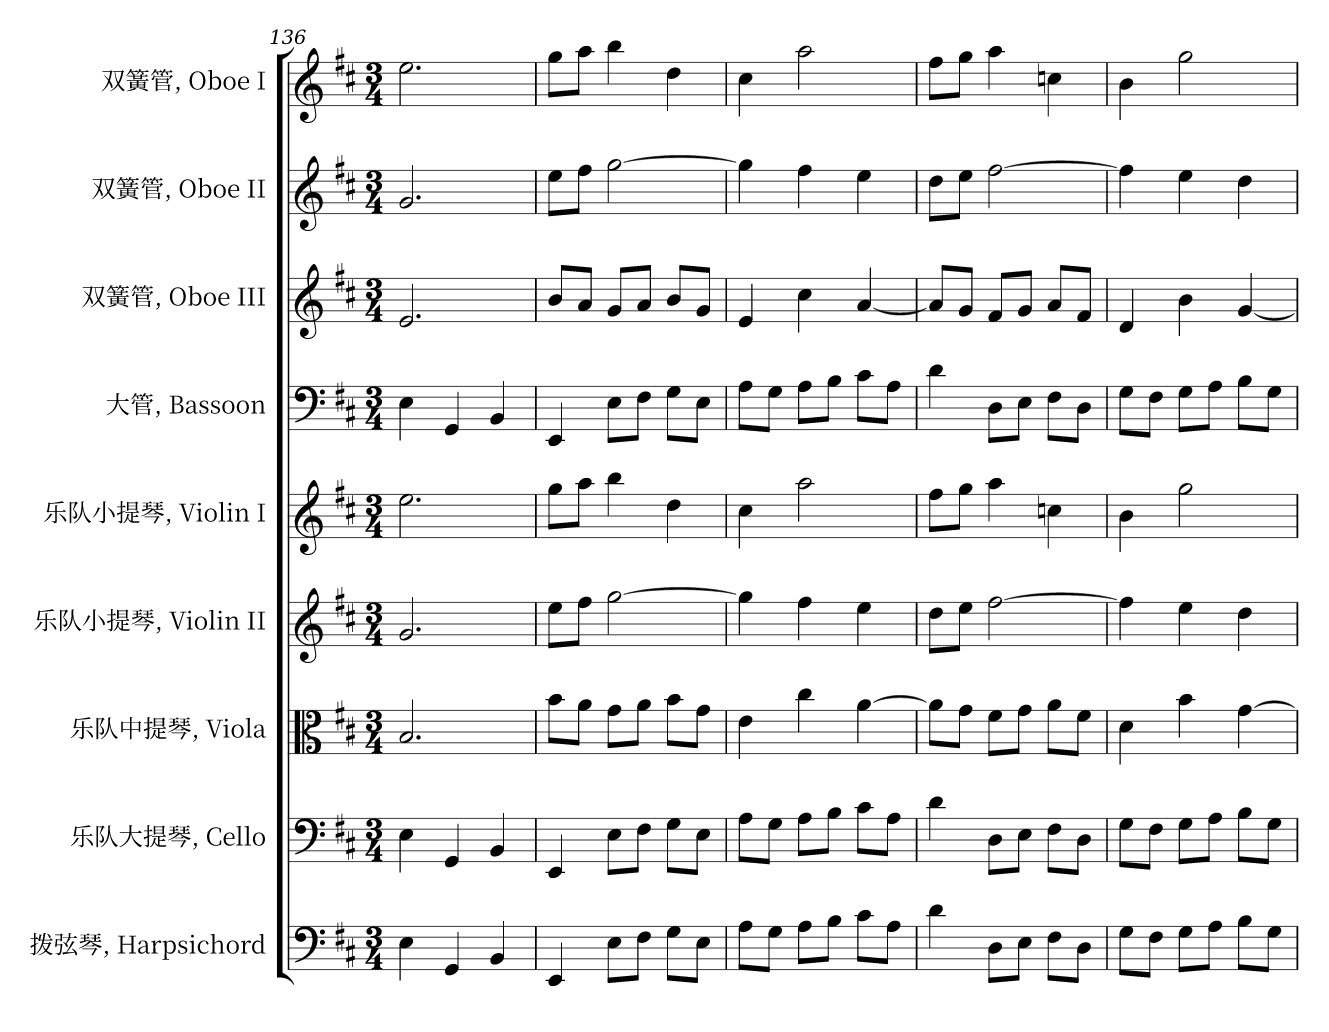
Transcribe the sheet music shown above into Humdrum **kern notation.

**kern	**kern	**kern	**kern	**kern	**kern	**kern	**kern	**kern
*part9	*part8	*part7	*part6	*part5	*part4	*part3	*part2	*part1
*staff9	*staff8	*staff7	*staff6	*staff5	*staff4	*staff3	*staff2	*staff1
*I"拨弦琴, Harpsichord	*I"乐队大提琴, Cello	*I"乐队中提琴, Viola	*I"乐队小提琴, Violin II	*I"乐队小提琴, Violin I	*I"大管, Bassoon	*I"双簧管, Oboe III	*I"双簧管, Oboe II	*I"双簧管, Oboe I
*I'Hch.	*	*	*	*	*I'Bsn.	*I'Ob.	*I'Ob.	*I'Ob.
*clefF4	*clefF4	*clefC3	*clefG2	*clefG2	*clefF4	*clefG2	*clefG2	*clefG2
*k[f#c#]	*k[f#c#]	*k[f#c#]	*k[f#c#]	*k[f#c#]	*k[f#c#]	*k[f#c#]	*k[f#c#]	*k[f#c#]
*M3/4	*M3/4	*M3/4	*M3/4	*M3/4	*M3/4	*M3/4	*M3/4	*M3/4
=136	=136	=136	=136	=136	=136	=136	=136	=136
4E\	4E\	2.B/	2.g/	2.ee\	4E\	2.e/	2.g/	2.ee\
4GG/	4GG/	.	.	.	4GG/	.	.	.
4BB/	4BB/	.	.	.	4BB/	.	.	.
=137	=137	=137	=137	=137	=137	=137	=137	=137
4EE/	4EE/	8b\L	8ee\L	8gg\L	4EE/	8b/L	8ee\L	8gg\L
.	.	8a\J	8ff#\J	8aa\J	.	8a/J	8ff#\J	8aa\J
8E\L	8E\L	8g\L	[2gg\	4bb\	8E\L	8g/L	[2gg\	4bb\
8F#\J	8F#\J	8a\J	.	.	8F#\J	8a/J	.	.
8G\L	8G\L	8b\L	.	4dd\	8G\L	8b/L	.	4dd\
8E\J	8E\J	8g\J	.	.	8E\J	8g/J	.	.
=138	=138	=138	=138	=138	=138	=138	=138	=138
8A\L	8A\L	4e\	4gg\]	4cc#\	8A\L	4e/	4gg\]	4cc#\
8G\J	8G\J	.	.	.	8G\J	.	.	.
8A\L	8A\L	4cc#\	4ff#\	2aa\	8A\L	4cc#\	4ff#\	2aa\
8B\J	8B\J	.	.	.	8B\J	.	.	.
8c#\L	8c#\L	[4a\	4ee\	.	8c#\L	[4a/	4ee\	.
8A\J	8A\J	.	.	.	8A\J	.	.	.
=139	=139	=139	=139	=139	=139	=139	=139	=139
4d\	4d\	8a\L]	8dd\L	8ff#\L	4d\	8a/L]	8dd\L	8ff#\L
.	.	8g\J	8ee\J	8gg\J	.	8g/J	8ee\J	8gg\J
8D\L	8D\L	8f#\L	[2ff#\	4aa\	8D\L	8f#/L	[2ff#\	4aa\
8E\J	8E\J	8g\J	.	.	8E\J	8g/J	.	.
8F#\L	8F#\L	8a\L	.	4ccn\	8F#\L	8a/L	.	4ccn\
8D\J	8D\J	8f#\J	.	.	8D\J	8f#/J	.	.
!!LO:PB:g=z
=140	=140	=140	=140	=140	=140	=140	=140	=140
8G\L	8G\L	4d\	4ff#\]	4b\	8G\L	4d/	4ff#\]	4b\
8F#\J	8F#\J	.	.	.	8F#\J	.	.	.
8G\L	8G\L	4b\	4ee\	2gg\	8G\L	4b\	4ee\	2gg\
8A\J	8A\J	.	.	.	8A\J	.	.	.
8B\L	8B\L	[4g\	4dd\	.	8B\L	[4g/	4dd\	.
8G\J	8G\J	.	.	.	8G\J	.	.	.
=	=	=	=	=	=	=	=	=
*-	*-	*-	*-	*-	*-	*-	*-	*-
